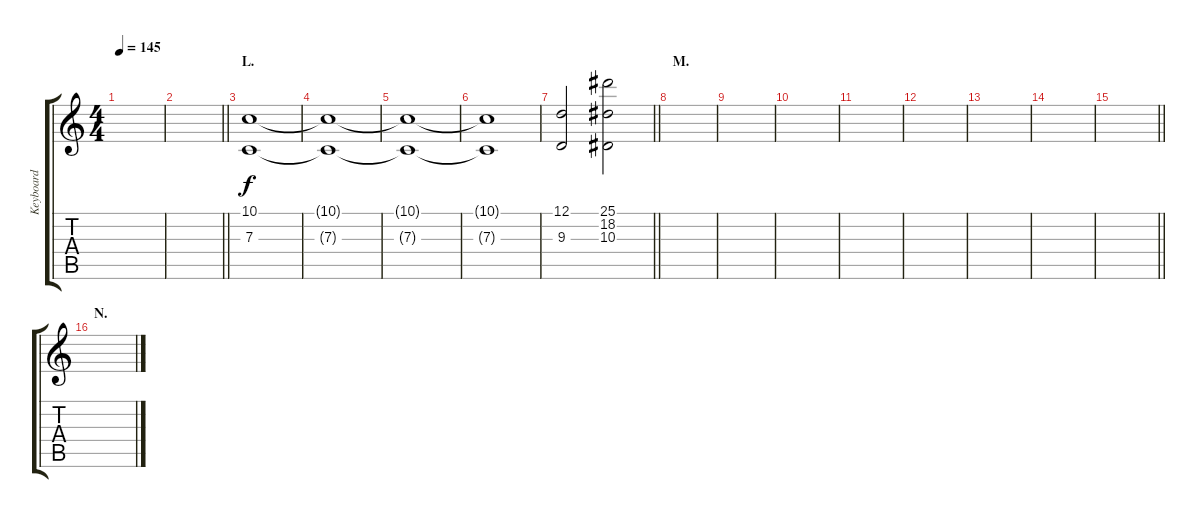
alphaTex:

\track ("Keyboard" "Keyboard") {instrument pad8sweep}
\staff {score tabs}
\tuning (D4 A3 F3 C3 G2 C2) {hide}
\ts (4 4)
\tempo 145
\clef g2
\ks c
|
\barLineRight lightlight
|
\section ("" "L.")
(10.1 7.3).1 |
(10.1{t} 7.3{t}).1 |
(10.1{t} 7.3{t}).1 |
(10.1{t} 7.3{t}).1 |
\barLineRight lightlight
(12.1 9.3).2 (25.1 18.2 10.3).2 |
\section ("" "M.")
|
|
|
|
|
|
|
\barLineRight lightlight
|
\section ("" "N.")
